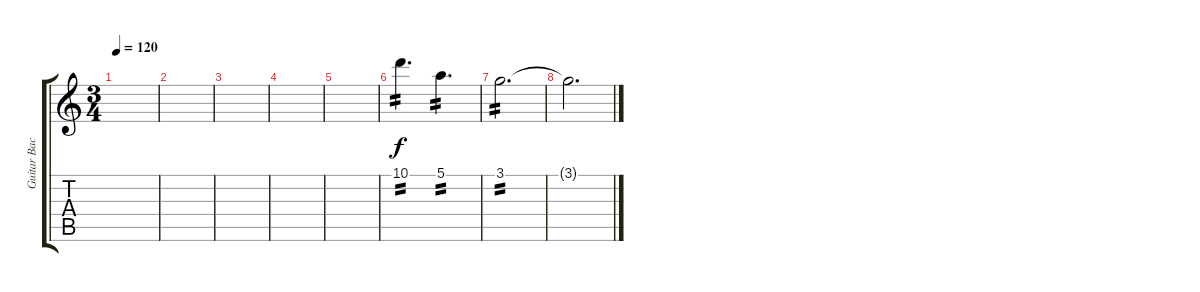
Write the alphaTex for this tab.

\track ("Guitar Backing 2" "Guitar Bac") {instrument electricguitarjazz}
\staff {score tabs}
\tuning (E4 B3 G3 D3 A2 E2) {hide}
\ts (3 4)
\tempo 120
\clef g2
\ks c
|
|
|
|
|
10.1.4{d tp 2} 5.1.4{d tp 2} |
3.1.2{d tp 2} |
3.1{t}.2{d}
